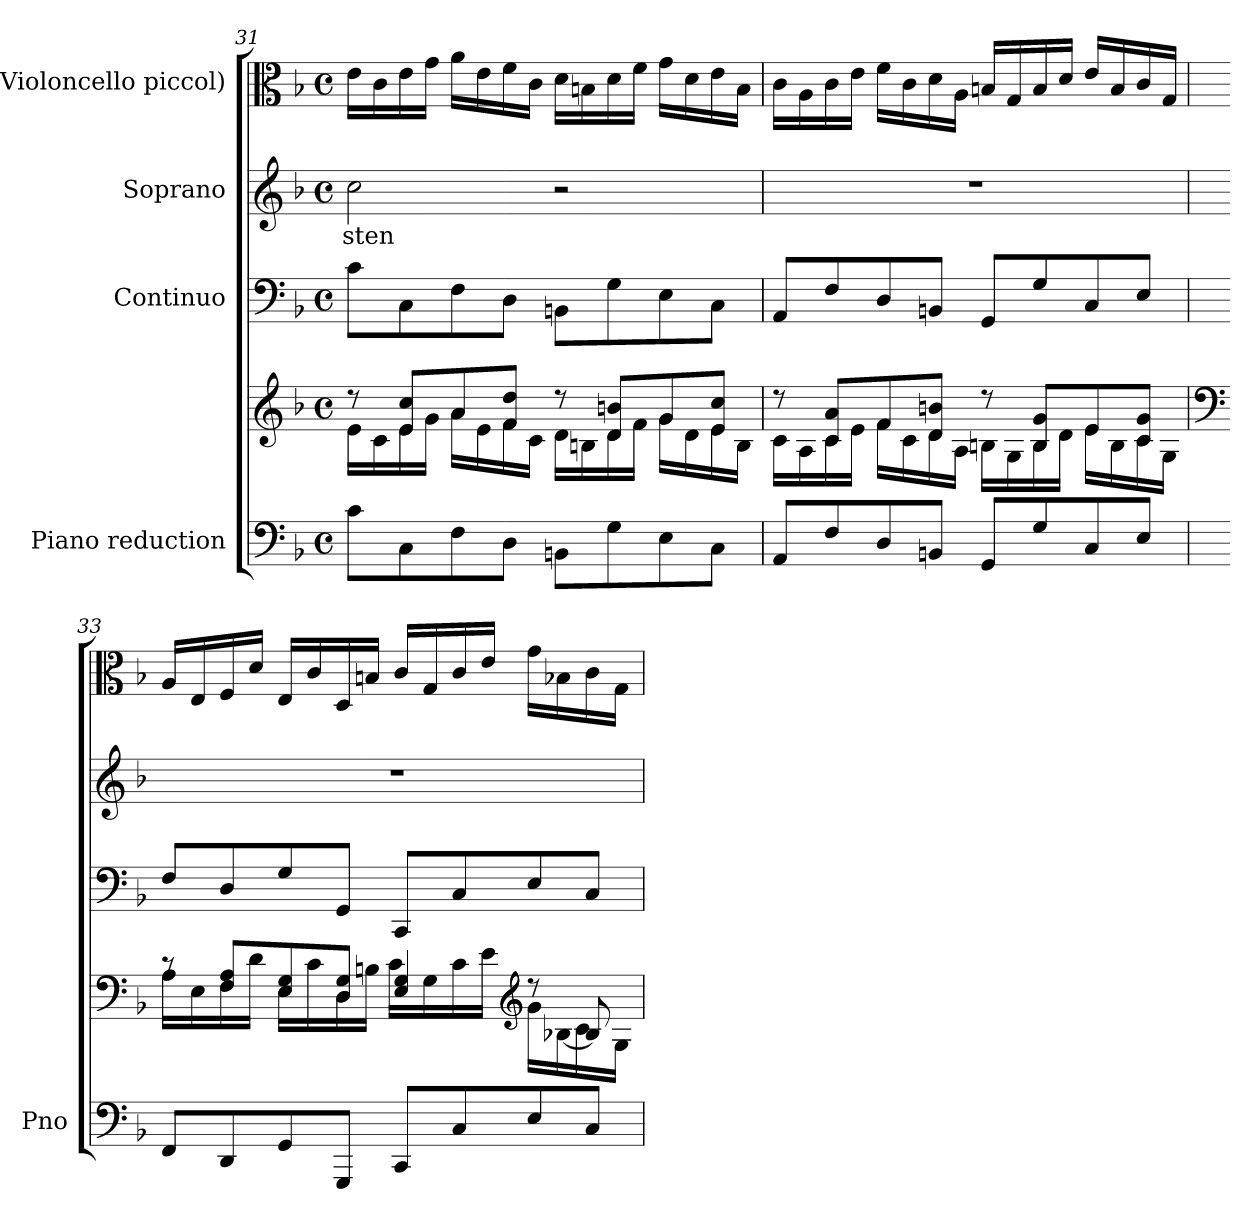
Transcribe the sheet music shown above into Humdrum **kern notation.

**kern	**kern	**kern	**kern	**text	**kern
*part4	*part4	*part3	*part2	*part2	*part1
*staff5	*staff4	*staff3	*staff2	*staff2	*staff1
*I"Piano reduction	*	*I"Continuo	*I"Soprano	*	*I"(Violoncello piccol)
*I'Pno	*	*	*	*	*
!!LO:LB:g=z
*clefF4	*clefG2	*clefF4	*clefG2	*	*clefC3
*k[b-]	*k[b-]	*k[b-]	*k[b-]	*	*k[b-]
*M4/4	*M4/4	*M4/4	*M4/4	*	*M4/4
*met(c)	*met(c)	*met(c)	*met(c)	*	*met(c)
=31	=31	=31	=31	=31	=31
*	*^	*	*	*	*
!	!	!	!	!	!LO:LY:b	!
8c\L	8r	16e\LL	8c\L	2cc\	-sten	16e\LL
.	.	16c\	.	.	.	16c\
8C\	8e/ 8cc/L	16e\	8C\	.	.	16e\
.	.	16g\JJ	.	.	.	16g\JJ
8F\	8a/	16a\LL	8F\	.	.	16a\LL
.	.	16e\	.	.	.	16e\
8D\J	8f/ 8dd/J	16f\	8D\J	.	.	16f\
.	.	16c\JJ	.	.	.	16c\JJ
8BBn\L	8r	16d\LL	8BBn\L	2r	.	16d\LL
.	.	16Bn\	.	.	.	16Bn\
8G\	8d/ 8bn/L	16d\	8G\	.	.	16d\
.	.	16f\JJ	.	.	.	16f\JJ
8E\	8g/	16g\LL	8E\	.	.	16g\LL
.	.	16d\	.	.	.	16d\
8C\J	8e/ 8cc/J	16e\	8C\J	.	.	16e\
.	.	16B\JJ	.	.	.	16B\JJ
=32	=32	=32	=32	=32	=32	=32
8AA/L	8r	16c\LL	8AA/L	1r	.	16c\LL
.	.	16A\	.	.	.	16A\
8F/	8c/ 8a/L	16c\	8F/	.	.	16c\
.	.	16e\JJ	.	.	.	16e\JJ
8D/	8f/	16f\LL	8D/	.	.	16f\LL
.	.	16c\	.	.	.	16c\
8BBn/J	8d/ 8bn/J	16d\	8BBn/J	.	.	16d\
.	.	16A\JJ	.	.	.	16A\JJ
8GG/L	8r	16Bn\LL	8GG/L	.	.	16Bn/LL
.	.	16G\	.	.	.	16G/
8G/	8B/ 8g/L	16B\	8G/	.	.	16B/
.	.	16d\JJ	.	.	.	16d/JJ
8C/	8e/	16e\LL	8C/	.	.	16e/LL
.	.	16B\	.	.	.	16B/
8E/J	8c/ 8g/J	16c\	8E/J	.	.	16c/
.	.	16G\JJ	.	.	.	16G/JJ
=33	=33	=33	=33	=33	=33	=33
*	*clefF4	*	*	*	*	*
8FF/L	8rc	16A\LL	8F/L	1r	.	16A/LL
.	.	16E\	.	.	.	16E/
8DD/	8F/ 8A/L	16F\	8D/	.	.	16F/
.	.	16d\JJ	.	.	.	16d/JJ
8GG/	8E/ 8G/	16E\LL	8G/	.	.	16E/LL
.	.	16c\	.	.	.	16c/
8GGG/J	8D/ 8G/J	16D\	8GG/J	.	.	16D/
.	.	16Bn\JJ	.	.	.	16Bn/JJ
8CC/L	4E/ 4G/	16c\LL	8CC/L	.	.	16c/LL
.	.	16G\	.	.	.	16G/
8C/	.	16c\	8C/	.	.	16c/
.	.	16e\JJ	.	.	.	16e/JJ
*	*clefG2	*	*	*	*	*
8E/	8r	16g\LL	8E/	.	.	16g\LL
.	.	[16B-X\	.	.	.	16B-X\
8C/J	8B-/]	16c\	8C/J	.	.	16c\
.	.	16G\JJ	.	.	.	16G\JJ
*	*v	*v	*	*	*	*
=	=	=	=	=	=
*-	*-	*-	*-	*-	*-
